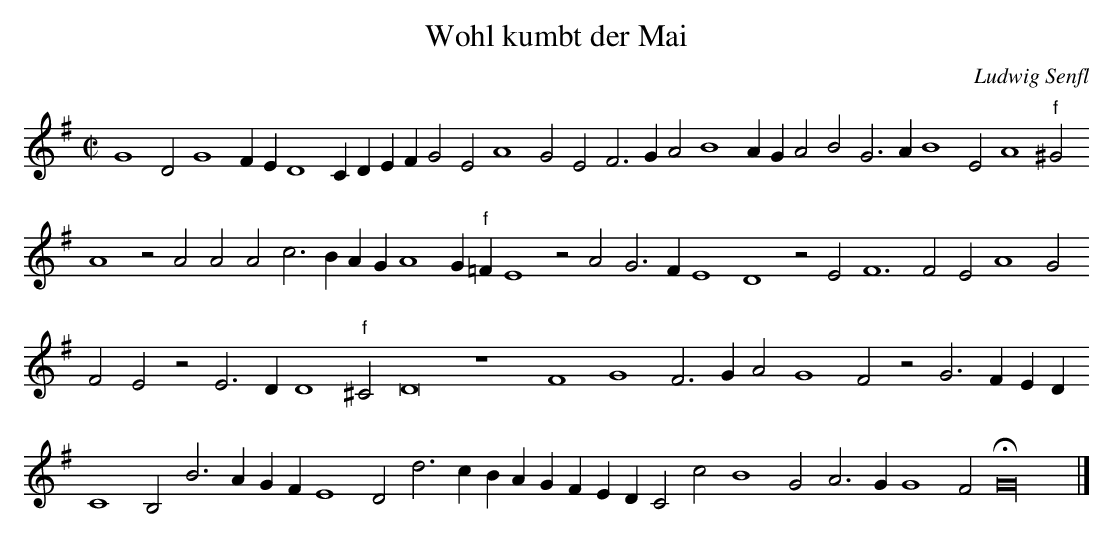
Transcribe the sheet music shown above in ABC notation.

X:1
T:Wohl kumbt der Mai
C:Ludwig Senfl
M:C|
L:1/2
K:G
G2 D G2 F/ E/ D2 C/ D/ E/ F/ G E A2 G E F > G A B2 A/ G/ A B G > A B2 E A2 "f"^G
A2 z A A A c > B A/ G/ A2 G/ "f"=F/ E2 z A G > F E2 D2 z E F3 F E A2 G
F E z E > D D2 "f"^C D4 z2 F2 G2 F > G A G2 F z G > F E/ D/
C2 B, B > A G/ F/ E2 D d > c B/ A/ G/ F/ E/ D/ C c B2 G A > G G2 F HG8 |]
